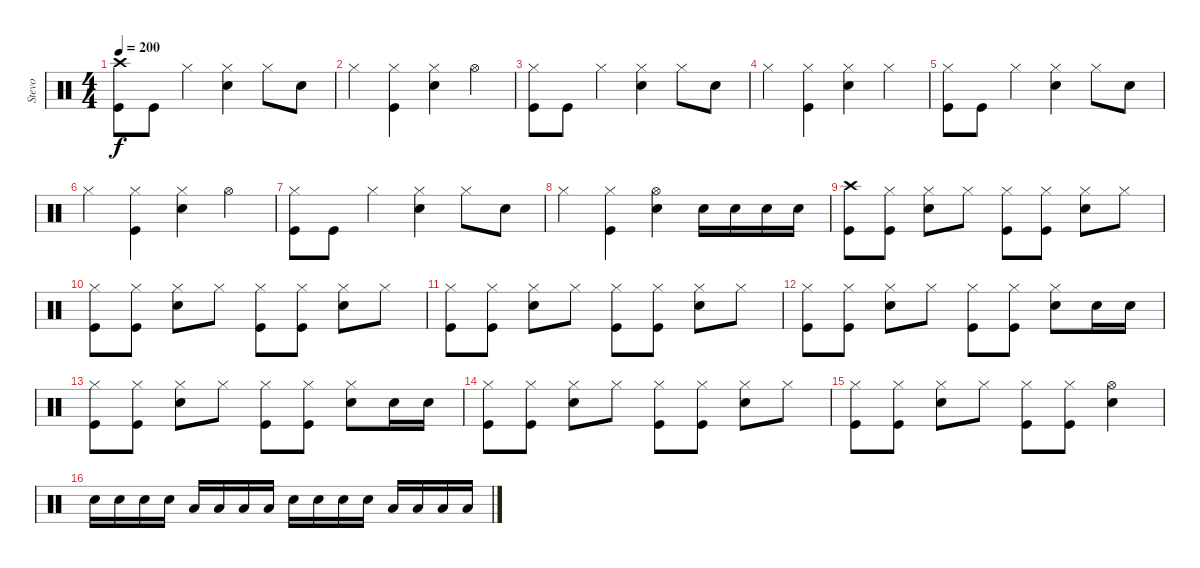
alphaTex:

\track ("Stevo" "Stevo") {instrument percussion}
\staff {score}
\articulation defaults
\ts (4 4)
\tempo 200
\clef neutral
\ks c
("Crash high (hit)" "Kick (hit)").8{dy f} "Kick (hit)".8 "Hi-Hat (closed)".4 ("Hi-Hat (closed)" "Electric Snare (hit)").4 "Hi-Hat (closed)".8 "Electric Snare (hit)".8 |
"Hi-Hat (closed)".4 ("Hi-Hat (closed)" "Kick (hit)").4 ("Hi-Hat (closed)" "Electric Snare (hit)").4 "Hi-Hat (open)".4 |
("Hi-Hat (closed)" "Kick (hit)").8 "Kick (hit)".8 "Hi-Hat (closed)".4 ("Hi-Hat (closed)" "Electric Snare (hit)").4 "Hi-Hat (closed)".8 "Electric Snare (hit)".8 |
"Hi-Hat (closed)".4 ("Hi-Hat (closed)" "Kick (hit)").4 ("Hi-Hat (closed)" "Electric Snare (hit)").4 "Hi-Hat (closed)".4 |
("Hi-Hat (closed)" "Kick (hit)").8 "Kick (hit)".8 "Hi-Hat (closed)".4 ("Hi-Hat (closed)" "Electric Snare (hit)").4 "Hi-Hat (closed)".8 "Electric Snare (hit)".8 |
"Hi-Hat (closed)".4 ("Hi-Hat (closed)" "Kick (hit)").4 ("Hi-Hat (closed)" "Electric Snare (hit)").4 "Hi-Hat (open)".4 |
("Hi-Hat (closed)" "Kick (hit)").8 "Kick (hit)".8 "Hi-Hat (closed)".4 ("Hi-Hat (closed)" "Electric Snare (hit)").4 "Hi-Hat (closed)".8 "Electric Snare (hit)".8 |
"Hi-Hat (closed)".4 ("Hi-Hat (closed)" "Kick (hit)").4 ("Hi-Hat (open)" "Electric Snare (hit)").4 "Electric Snare (hit)".16 "Electric Snare (hit)".16 "Electric Snare (hit)".16 "Electric Snare (hit)".16 |
("Crash high (hit)" "Kick (hit)").8 ("Hi-Hat (closed)" "Kick (hit)").8 ("Hi-Hat (closed)" "Electric Snare (hit)").8 "Hi-Hat (closed)".8 ("Hi-Hat (closed)" "Kick (hit)").8 ("Hi-Hat (closed)" "Kick (hit)").8 ("Hi-Hat (closed)" "Electric Snare (hit)").8 "Hi-Hat (closed)".8 |
("Hi-Hat (closed)" "Kick (hit)").8 ("Hi-Hat (closed)" "Kick (hit)").8 ("Hi-Hat (closed)" "Electric Snare (hit)").8 "Hi-Hat (closed)".8 ("Hi-Hat (closed)" "Kick (hit)").8 ("Hi-Hat (closed)" "Kick (hit)").8 ("Hi-Hat (closed)" "Electric Snare (hit)").8 "Hi-Hat (closed)".8 |
("Hi-Hat (closed)" "Kick (hit)").8 ("Hi-Hat (closed)" "Kick (hit)").8 ("Hi-Hat (closed)" "Electric Snare (hit)").8 "Hi-Hat (closed)".8 ("Hi-Hat (closed)" "Kick (hit)").8 ("Hi-Hat (closed)" "Kick (hit)").8 ("Hi-Hat (closed)" "Electric Snare (hit)").8 "Hi-Hat (closed)".8 |
("Hi-Hat (closed)" "Kick (hit)").8 ("Hi-Hat (closed)" "Kick (hit)").8 ("Hi-Hat (closed)" "Electric Snare (hit)").8 "Hi-Hat (closed)".8 ("Hi-Hat (closed)" "Kick (hit)").8 ("Hi-Hat (closed)" "Kick (hit)").8 ("Hi-Hat (closed)" "Electric Snare (hit)").8 "Electric Snare (hit)".16 "Electric Snare (hit)".16 |
("Hi-Hat (closed)" "Kick (hit)").8 ("Hi-Hat (closed)" "Kick (hit)").8 ("Hi-Hat (closed)" "Electric Snare (hit)").8 "Hi-Hat (closed)".8 ("Hi-Hat (closed)" "Kick (hit)").8 ("Hi-Hat (closed)" "Kick (hit)").8 ("Hi-Hat (closed)" "Electric Snare (hit)").8 "Electric Snare (hit)".16 "Electric Snare (hit)".16 |
("Hi-Hat (closed)" "Kick (hit)").8 ("Hi-Hat (closed)" "Kick (hit)").8 ("Hi-Hat (closed)" "Electric Snare (hit)").8 "Hi-Hat (closed)".8 ("Hi-Hat (closed)" "Kick (hit)").8 ("Hi-Hat (closed)" "Kick (hit)").8 ("Hi-Hat (closed)" "Electric Snare (hit)").8 "Hi-Hat (closed)".8 |
("Hi-Hat (closed)" "Kick (hit)").8 ("Hi-Hat (closed)" "Kick (hit)").8 ("Hi-Hat (closed)" "Electric Snare (hit)").8 "Hi-Hat (closed)".8 ("Hi-Hat (closed)" "Kick (hit)").8 ("Hi-Hat (closed)" "Kick (hit)").8 ("Hi-Hat (open)" "Electric Snare (hit)").4 |
"Electric Snare (hit)".16 "Electric Snare (hit)".16 "Electric Snare (hit)".16 "Electric Snare (hit)".16 "Low Tom (hit)".16 "Low Tom (hit)".16 "Low Tom (hit)".16 "Low Tom (hit)".16 "Electric Snare (hit)".16 "Electric Snare (hit)".16 "Electric Snare (hit)".16 "Electric Snare (hit)".16 "Low Tom (hit)".16 "Low Tom (hit)".16 "Low Floor Tom (hit)".16 "Low Floor Tom (hit)".16
